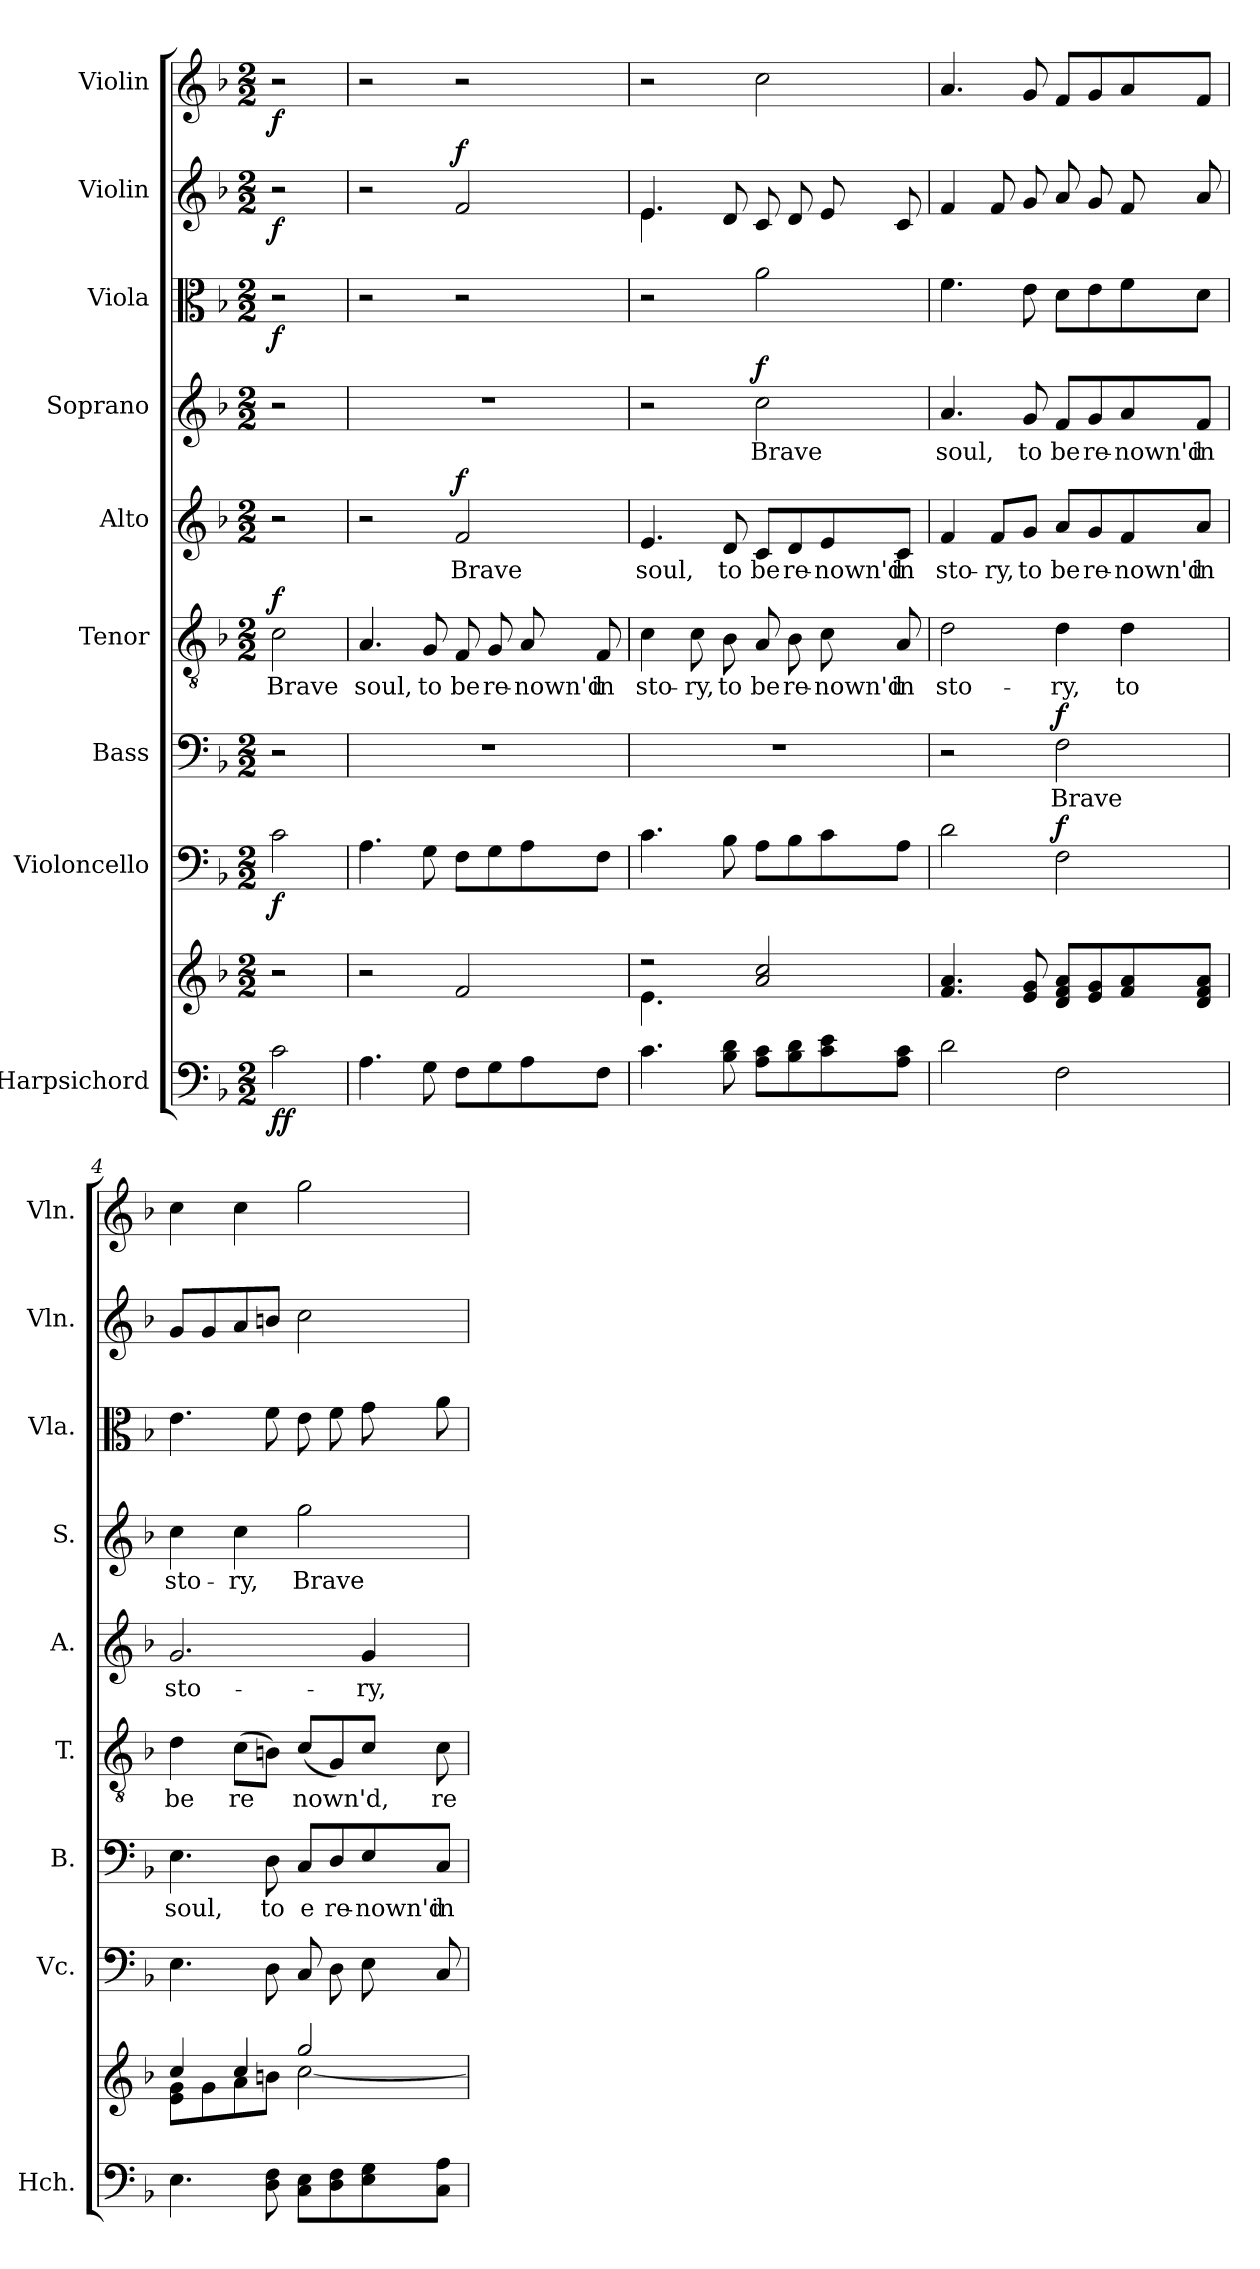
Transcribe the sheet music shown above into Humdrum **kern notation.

**kern	**kern	**dynam	**kern	**dynam	**kern	**text	**dynam	**kern	**text	**dynam	**kern	**text	**dynam	**kern	**text	**dynam	**kern	**dynam	**kern	**dynam	**kern	**dynam
*part9	*part9	*part9	*part8	*part8	*part7	*part7	*part7	*part6	*part6	*part6	*part5	*part5	*part5	*part4	*part4	*part4	*part3	*part3	*part2	*part2	*part1	*part1
*staff10	*staff9	*staff9/10	*staff8	*staff8	*staff7	*staff7	*staff7	*staff6	*staff6	*staff6	*staff5	*staff5	*staff5	*staff4	*staff4	*staff4	*staff3	*staff3	*staff2	*staff2	*staff1	*staff1
*I"Harpsichord	*	*	*I"Violoncello	*	*I"Bass	*	*	*I"Tenor	*	*	*I"Alto	*	*	*I"Soprano	*	*	*I"Viola	*	*I"Violin	*	*I"Violin	*
*I'Hch.	*	*	*I'Vc.	*	*I'B.	*	*	*I'T.	*	*	*I'A.	*	*	*I'S.	*	*	*I'Vla.	*	*I'Vln.	*	*I'Vln.	*
*clefF4	*clefG2	*	*clefF4	*	*clefF4	*	*	*clefGv2	*	*	*clefG2	*	*	*clefG2	*	*	*clefC3	*	*clefG2	*	*clefG2	*
*k[b-]	*k[b-]	*	*k[b-]	*	*k[b-]	*	*	*k[b-]	*	*	*k[b-]	*	*	*k[b-]	*	*	*k[b-]	*	*k[b-]	*	*k[b-]	*
*M2/2	*M2/2	*	*M2/2	*	*M2/2	*	*	*M2/2	*	*	*M2/2	*	*	*M2/2	*	*	*M2/2	*	*M2/2	*	*M2/2	*
*MM160	*MM160	*	*MM160	*	*MM160	*	*	*MM160	*	*	*MM160	*	*	*MM160	*	*	*MM160	*	*MM160	*	*MM160	*
=	=	=	=	=	=	=	=	=	=	=	=	=	=	=	=	=	=	=	=	=	=	=
!	!	!LO:DY:b=2	!	!	!	!	!	!	!LO:LY:b	!	!	!	!	!	!	!	!	!	!	!	!	!
!	!	!LO:DY:n=1:b	!	!LO:DY:b	!	!	!	!	!	!LO:DY:a	!	!	!	!	!	!	!	!LO:DY:b	!	!LO:DY:b	!	!LO:DY:b
2c\	2r	f f	2c\	f	2r	.	.	2c\	Brave	f	2r	.	.	2r	.	.	2r	f	2r	f	2r	f
=1	=1	=1	=1	=1	=1	=1	=1	=1	=1	=1	=1	=1	=1	=1	=1	=1	=1	=1	=1	=1	=1	=1
!	!	!	!	!	!	!	!	!	!LO:LY:b	!	!	!	!	!	!	!	!	!	!	!	!	!
4.A\	2r	.	4.A\	.	1r	.	.	4.A/	soul,	.	2r	.	.	1r	.	.	2r	.	2r	.	2r	.
!	!	!	!	!	!	!	!	!	!LO:LY:b	!	!	!	!	!	!	!	!	!	!	!	!	!
8G\	.	.	8G\	.	.	.	.	8G/	to	.	.	.	.	.	.	.	.	.	.	.	.	.
!	!	!	!	!	!	!	!	!	!LO:LY:b	!	!	!LO:LY:b	!LO:DY:a	!	!	!	!	!	!	!LO:DY:a	!	!
8F\L	2f/	.	8F\L	.	.	.	.	8F/	be	.	2f/	Brave	f	.	.	.	2r	.	2f/	f	2r	.
!	!	!	!	!	!	!	!	!	!LO:LY:b	!	!	!	!	!	!	!	!	!	!	!	!	!
8G\	.	.	8G\	.	.	.	.	8G/	re-	.	.	.	.	.	.	.	.	.	.	.	.	.
!	!	!	!	!	!	!	!	!	!LO:LY:b	!	!	!	!	!	!	!	!	!	!	!	!	!
8A\	.	.	8A\	.	.	.	.	8A/	-nown'd	.	.	.	.	.	.	.	.	.	.	.	.	.
!	!	!	!	!	!	!	!	!	!LO:LY:b	!	!	!	!	!	!	!	!	!	!	!	!	!
8F\J	.	.	8F\J	.	.	.	.	8F/	in	.	.	.	.	.	.	.	.	.	.	.	.	.
=2	=2	=2	=2	=2	=2	=2	=2	=2	=2	=2	=2	=2	=2	=2	=2	=2	=2	=2	=2	=2	=2	=2
*	*^	*	*	*	*	*	*	*	*	*	*	*	*	*	*	*	*	*	*	*	*	*
!	!	!	!	!	!	!	!	!	!	!LO:LY:b	!	!	!LO:LY:b	!	!	!	!	!	!	!	!	!	!
*	*	*	*	*	*	*	*	*	*	*	*	*	*	*	*	*	*	*	*	*^	*	*	*
4.c\	2r	4.e\	.	4.c\	.	1r	.	.	4c\	sto-	.	4.e/	soul,	.	2r	.	.	2r	.	4.e/	4.e\	.	2r	.
!	!	!	!	!	!	!	!	!	!	!LO:LY:b	!	!	!	!	!	!	!	!	!	!	!	!	!	!
.	.	.	.	.	.	.	.	.	8c\	-ry,	.	.	.	.	.	.	.	.	.	.	.	.	.	.
!	!	!	!	!	!	!	!	!	!	!LO:LY:b	!	!	!LO:LY:b	!	!	!	!	!	!	!	!	!	!	!
8B-\ 8d\	.	2ryy	.	8B-\	.	.	.	.	8B-\	to	.	8d/	to	.	.	.	.	.	.	8d/	2ryy	.	.	.
!	!	!	!	!	!	!	!	!	!	!LO:LY:b	!	!	!LO:LY:b	!	!	!LO:LY:b	!LO:DY:a	!	!	!	!	!	!	!
8A\ 8c\L	2a/ 2cc/	.	.	8A\L	.	.	.	.	8A/	be	.	8c/L	be	.	2cc\	Brave	f	2a\	.	8c/	.	.	2cc\	.
!	!	!	!	!	!	!	!	!	!	!LO:LY:b	!	!	!LO:LY:b	!	!	!	!	!	!	!	!	!	!	!
8B-\ 8d\	.	.	.	8B-\	.	.	.	.	8B-\	re-	.	8d/	re-	.	.	.	.	.	.	8d/	.	.	.	.
!	!	!	!	!	!	!	!	!	!	!LO:LY:b	!	!	!LO:LY:b	!	!	!	!	!	!	!	!	!	!	!
8c\ 8e\	.	.	.	8c\	.	.	.	.	8c\	-nown'd	.	8e/	-nown'd	.	.	.	.	.	.	8e/	.	.	.	.
!	!	!	!	!	!	!	!	!	!	!LO:LY:b	!	!	!LO:LY:b	!	!	!	!	!	!	!	!	!	!	!
8A\ 8c\J	.	8ryy	.	8A\J	.	.	.	.	8A/	in	.	8c/J	in	.	.	.	.	.	.	8c/	8ryy	.	.	.
=3	=3	=3	=3	=3	=3	=3	=3	=3	=3	=3	=3	=3	=3	=3	=3	=3	=3	=3	=3	=3	=3	=3	=3	=3
!	!	!	!	!	!	!	!	!	!	!LO:LY:b	!	!	!LO:LY:b	!	!	!LO:LY:b	!	!	!	!	!	!	!	!
*	*v	*v	*	*	*	*	*	*	*	*	*	*	*	*	*	*	*	*	*	*v	*v	*	*	*
2d\	4.f/ 4.a/	.	2d\	.	2r	.	.	2d\	sto-	.	4f/	sto-	.	4.a/	soul,	.	4.f\	.	4f/	.	4.a/	.
!	!	!	!	!	!	!	!	!	!	!	!	!LO:LY:b	!	!	!	!	!	!	!	!	!	!
.	.	.	.	.	.	.	.	.	.	.	8f/L	-ry,	.	.	.	.	.	.	8f/	.	.	.
!	!	!	!	!	!	!	!	!	!	!	!	!LO:LY:b	!	!	!LO:LY:b	!	!	!	!	!	!	!
.	8e/ 8g/	.	.	.	.	.	.	.	.	.	8g/J	to	.	8g/	to	.	8e\	.	8g/	.	8g/	.
!	!	!	!	!LO:DY:a	!	!LO:LY:b	!LO:DY:a	!	!LO:LY:b	!	!	!LO:LY:b	!	!	!LO:LY:b	!	!	!	!	!	!	!
2F\	8d/ 8f/ 8a/L	.	2F\	f	2F\	Brave	f	4d\	-ry,	.	8a/L	be	.	8f/L	be	.	8d\L	.	8a/	.	8f/L	.
!	!	!	!	!	!	!	!	!	!	!	!	!LO:LY:b	!	!	!LO:LY:b	!	!	!	!	!	!	!
.	8e/ 8g/	.	.	.	.	.	.	.	.	.	8g/	re-	.	8g/	re-	.	8e\	.	8g/	.	8g/	.
!	!	!	!	!	!	!	!	!	!LO:LY:b	!	!	!LO:LY:b	!	!	!LO:LY:b	!	!	!	!	!	!	!
.	8f/ 8a/	.	.	.	.	.	.	4d\	to	.	8f/	-nown'd	.	8a/	-nown'd	.	8f\	.	8f/	.	8a/	.
!	!	!	!	!	!	!	!	!	!	!	!	!LO:LY:b	!	!	!LO:LY:b	!	!	!	!	!	!	!
.	8d/ 8f/ 8a/J	.	.	.	.	.	.	.	.	.	8a/J	in	.	8f/J	in	.	8d\J	.	8a/	.	8f/J	.
!!LO:PB:g=z
=4	=4	=4	=4	=4	=4	=4	=4	=4	=4	=4	=4	=4	=4	=4	=4	=4	=4	=4	=4	=4	=4	=4
*	*^	*	*	*	*	*	*	*	*	*	*	*	*	*	*	*	*	*	*	*	*	*
!	!	!	!	!	!	!	!LO:LY:b	!	!	!LO:LY:b	!	!	!LO:LY:b	!	!	!LO:LY:b	!	!	!	!	!	!	!
4.E\	4cc/	8e\ 8g\L	.	4.E\	.	4.E\	soul,	.	4d\	be	.	2.g/	sto-	.	4cc\	sto-	.	4.e\	.	8g/L	.	4cc\	.
.	.	8g\	.	.	.	.	.	.	.	.	.	.	.	.	.	.	.	.	.	8g/	.	.	.
!	!	!	!	!	!	!	!	!	!	!LO:LY:b	!	!	!	!	!	!LO:LY:b	!	!	!	!	!	!	!
.	4cc/	8a\	.	.	.	.	.	.	(8c\L	re	.	.	.	.	4cc\	-ry,	.	.	.	8a/	.	4cc\	.
!	!	!	!	!	!	!	!LO:LY:b	!	!	!	!	!	!	!	!	!	!	!	!	!	!	!	!
8D\ 8F\	.	8bn\J	.	8D\	.	8D\	to	.	8Bn\J)	.	.	.	.	.	.	.	.	8f\	.	8bn/J	.	.	.
!	!	!	!	!	!	!	!LO:LY:b	!	!	!LO:LY:b	!	!	!	!	!	!LO:LY:b	!	!	!	!	!	!	!
8C\ 8E\L	2gg/	[2cc\	.	8C/	.	8C/L	e	.	(8c/L	nown'd,	.	.	.	.	2gg\	Brave	.	8e\	.	2cc\	.	2gg\	.
!	!	!	!	!	!	!	!LO:LY:b	!	!	!	!	!	!	!	!	!	!	!	!	!	!	!	!
8D\ 8F\	.	.	.	8D\	.	8D/	re-	.	8G/)	.	.	.	.	.	.	.	.	8f\	.	.	.	.	.
!	!	!	!	!	!	!	!LO:LY:b	!	!	!	!	!	!LO:LY:b	!	!	!	!	!	!	!	!	!	!
8E\ 8G\	.	.	.	8E\	.	8E/	-nown'd	.	8c/J	.	.	4g/	-ry,	.	.	.	.	8g\	.	.	.	.	.
!	!	!	!	!	!	!	!LO:LY:b	!	!	!LO:LY:b	!	!	!	!	!	!	!	!	!	!	!	!	!
8C\ 8A\J	.	.	.	8C/	.	8C/J	in	.	8c\	re-	.	.	.	.	.	.	.	8a\	.	.	.	.	.
*	*v	*v	*	*	*	*	*	*	*	*	*	*	*	*	*	*	*	*	*	*	*	*	*
=	=	=	=	=	=	=	=	=	=	=	=	=	=	=	=	=	=	=	=	=	=	=
*-	*-	*-	*-	*-	*-	*-	*-	*-	*-	*-	*-	*-	*-	*-	*-	*-	*-	*-	*-	*-	*-	*-
